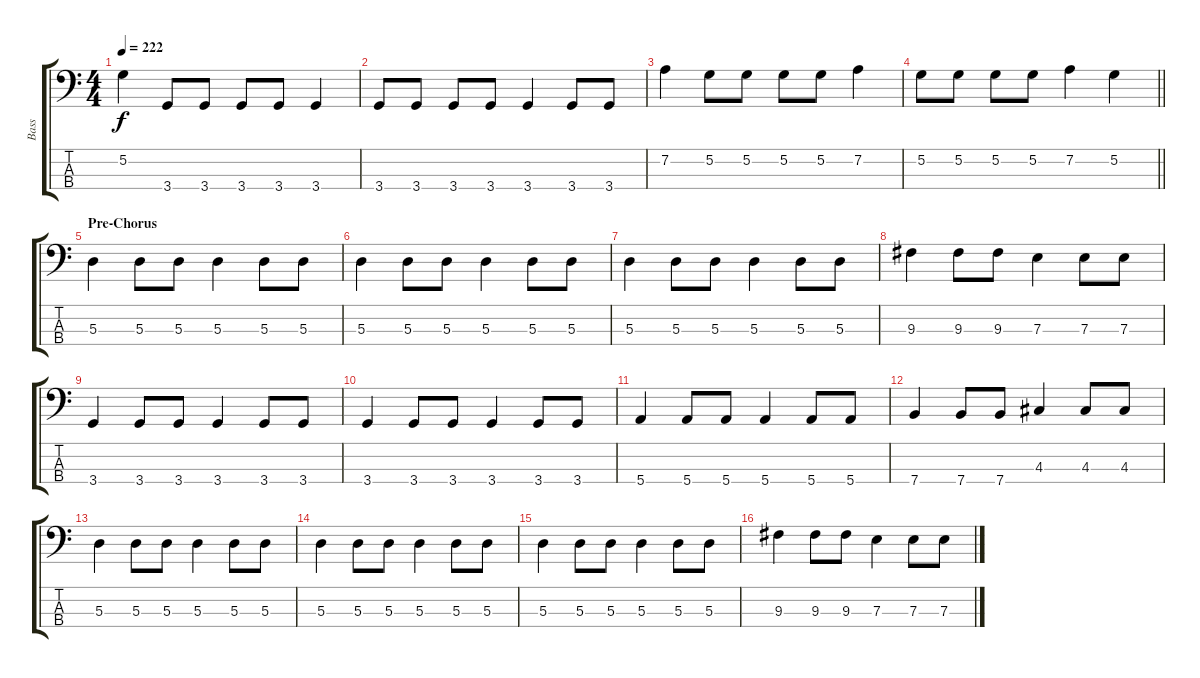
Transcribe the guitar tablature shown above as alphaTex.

\track ("Bass" "Bass") {instrument electricbasspick}
\staff {score tabs}
\tuning (G2 D2 A1 E1) {hide}
\ts (4 4)
\tempo 222
\clef f4
\ks c
5.2.4{dy f} 3.4.8 3.4.8 3.4.8 3.4.8 3.4.4 |
3.4.8 3.4.8 3.4.8 3.4.8 3.4.4 3.4.8 3.4.8 |
7.2.4 5.2.8 5.2.8 5.2.8 5.2.8 7.2.4 |
\barLineRight lightlight
5.2.8 5.2.8 5.2.8 5.2.8 7.2.4 5.2.4 |
\section ("" "Pre-Chorus")
5.3.4 5.3.8 5.3.8 5.3.4 5.3.8 5.3.8 |
5.3.4 5.3.8 5.3.8 5.3.4 5.3.8 5.3.8 |
5.3.4 5.3.8 5.3.8 5.3.4 5.3.8 5.3.8 |
9.3.4 9.3.8 9.3.8 7.3.4 7.3.8 7.3.8 |
3.4.4 3.4.8 3.4.8 3.4.4 3.4.8 3.4.8 |
3.4.4 3.4.8 3.4.8 3.4.4 3.4.8 3.4.8 |
5.4.4 5.4.8 5.4.8 5.4.4 5.4.8 5.4.8 |
7.4.4 7.4.8 7.4.8 4.3.4 4.3.8 4.3.8 |
5.3.4 5.3.8 5.3.8 5.3.4 5.3.8 5.3.8 |
5.3.4 5.3.8 5.3.8 5.3.4 5.3.8 5.3.8 |
5.3.4 5.3.8 5.3.8 5.3.4 5.3.8 5.3.8 |
9.3.4 9.3.8 9.3.8 7.3.4 7.3.8 7.3.8
